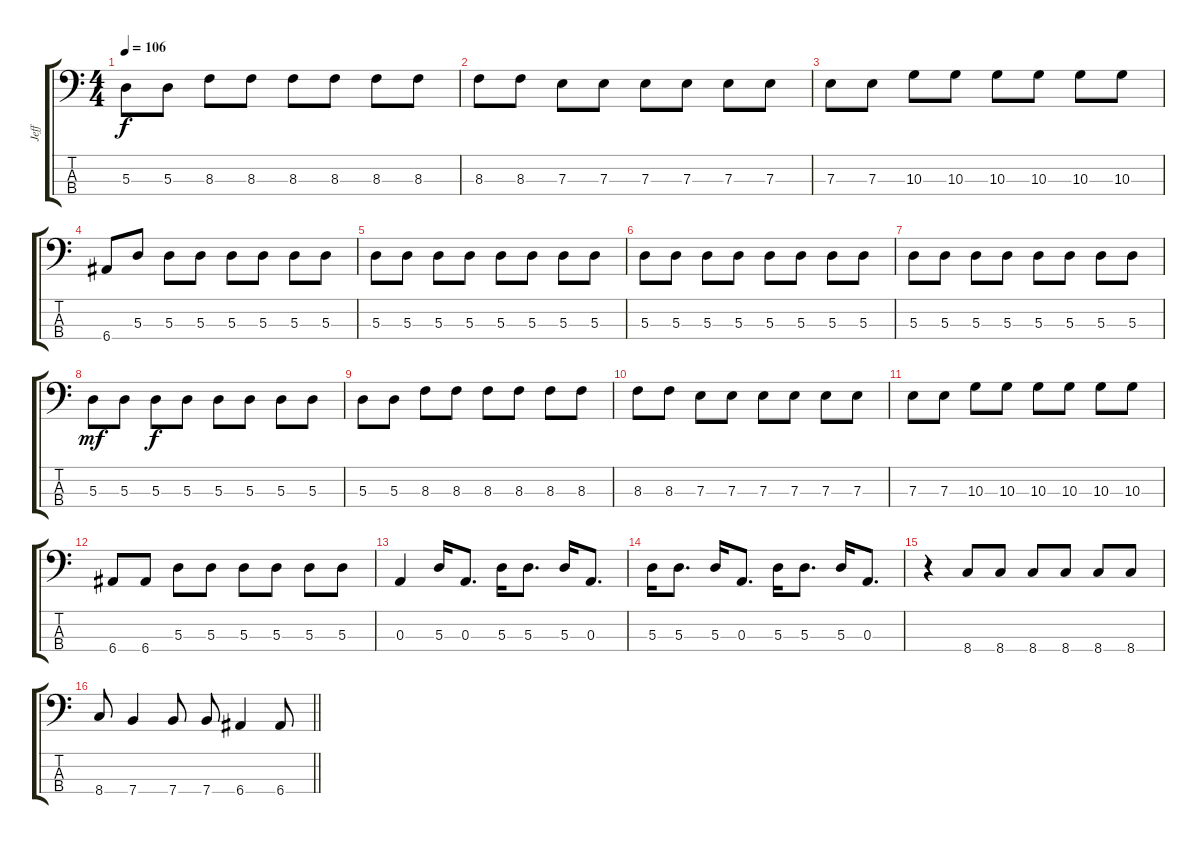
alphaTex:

\track ("Jeff" "Jeff") {instrument electricbassfinger}
\staff {score tabs}
\tuning (G2 D2 A1 E1) {hide}
\ts (4 4)
\tempo 106
\clef f4
\ks c
5.3.8{dy f} 5.3.8 8.3.8 8.3.8 8.3.8 8.3.8 8.3.8 8.3.8 |
8.3.8 8.3.8 7.3.8 7.3.8 7.3.8 7.3.8 7.3.8 7.3.8 |
7.3.8 7.3.8 10.3.8 10.3.8 10.3.8 10.3.8 10.3.8 10.3.8 |
6.4.8 5.3.8 5.3.8 5.3.8 5.3.8 5.3.8 5.3.8 5.3.8 |
5.3.8 5.3.8 5.3.8 5.3.8 5.3.8 5.3.8 5.3.8 5.3.8 |
5.3.8 5.3.8 5.3.8 5.3.8 5.3.8 5.3.8 5.3.8 5.3.8 |
5.3.8 5.3.8 5.3.8 5.3.8 5.3.8 5.3.8 5.3.8 5.3.8 |
5.3.8{dy mf} 5.3.8 5.3.8{dy f} 5.3.8 5.3.8 5.3.8 5.3.8 5.3.8 |
5.3.8 5.3.8 8.3.8 8.3.8 8.3.8 8.3.8 8.3.8 8.3.8 |
8.3.8 8.3.8 7.3.8 7.3.8 7.3.8 7.3.8 7.3.8 7.3.8 |
7.3.8 7.3.8 10.3.8 10.3.8 10.3.8 10.3.8 10.3.8 10.3.8 |
6.4.8 6.4.8 5.3.8 5.3.8 5.3.8 5.3.8 5.3.8 5.3.8 |
0.3.4 5.3.16 0.3.8{d} 5.3.16 5.3.8{d} 5.3.16 0.3.8{d} |
5.3.16 5.3.8{d} 5.3.16 0.3.8{d} 5.3.16 5.3.8{d} 5.3.16 0.3.8{d} |
r.4 8.4.8 8.4.8 8.4.8 8.4.8 8.4.8 8.4.8 |
\barLineRight lightlight
8.4.8 7.4.4 7.4.8 7.4.8 6.4.4 6.4.8
